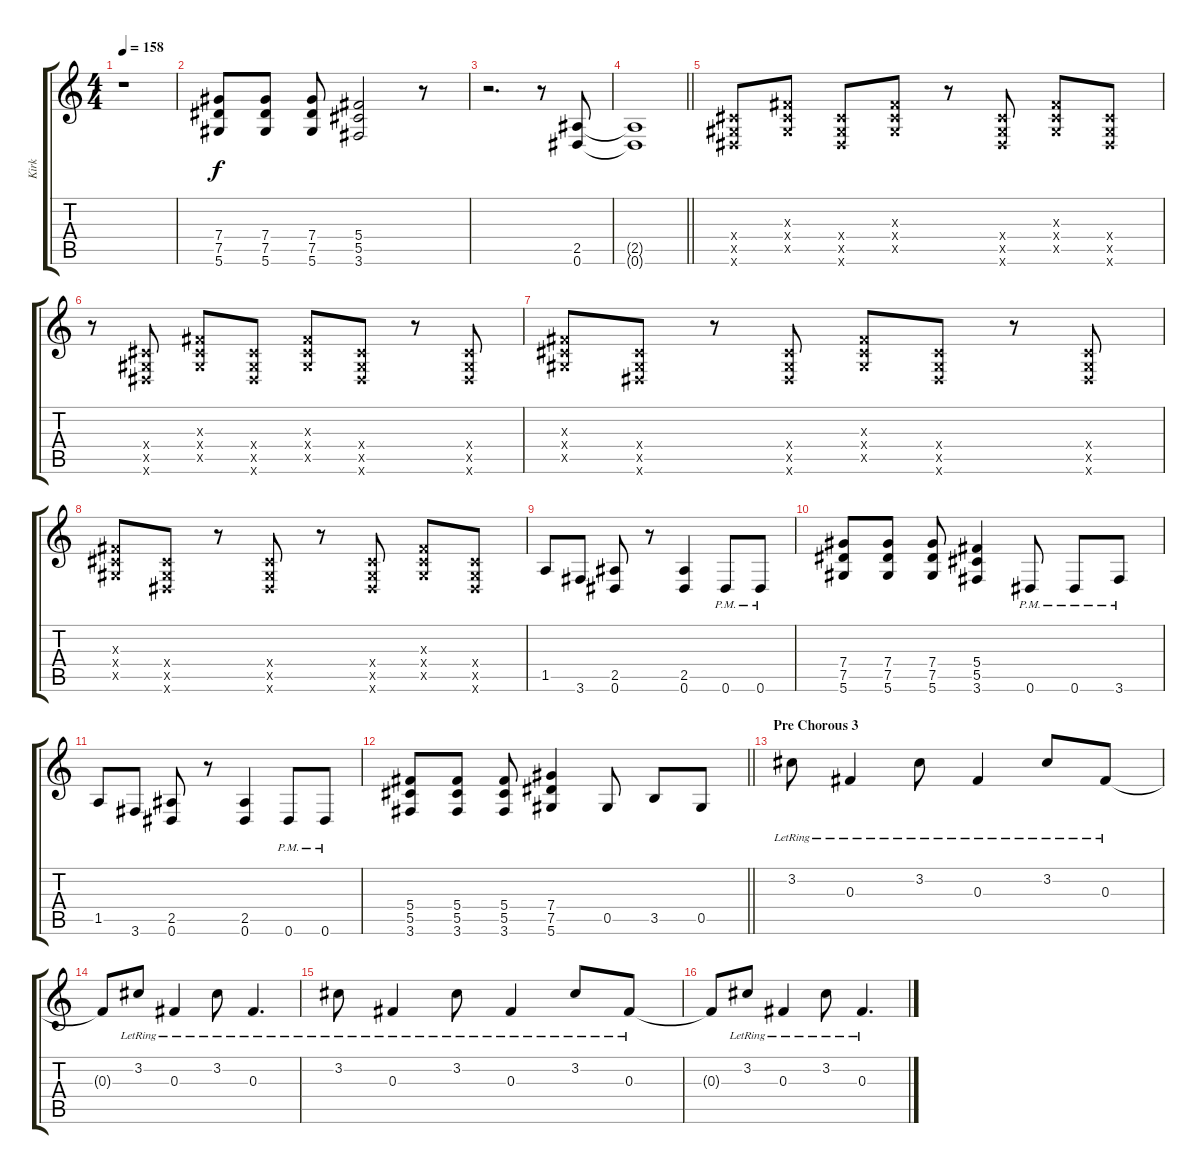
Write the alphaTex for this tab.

\track ("Kirk" "Kirk") {instrument distortionguitar}
\staff {score tabs}
\tuning (Eb4 Bb3 Gb3 Db3 Ab2 Eb2) {hide}
\ts (4 4)
\tempo 158
\clef g2
\ks c
r.1{dy f} |
(7.4 7.5 5.6).8 (7.4 7.5 5.6).8 (7.4 7.5 5.6).8 (5.4 5.5 3.6).2 r.8 |
r.2{d} r.8 (2.5 0.6).8 |
\barLineRight lightlight
(2.5{t} 0.6{t}).1 |
\section ("" "")
(0.4{x} 0.5{x} 0.6{x}).8 (0.3{x} 0.4{x} 0.5{x}).8 (0.4{x} 0.5{x} 0.6{x}).8 (0.3{x} 0.4{x} 0.5{x}).8 r.8 (0.4{x} 0.5{x} 0.6{x}).8 (0.3{x} 0.4{x} 0.5{x}).8 (0.4{x} 0.5{x} 0.6{x}).8 |
r.8 (0.4{x} 0.5{x} 0.6{x}).8 (0.3{x} 0.4{x} 0.5{x}).8 (0.4{x} 0.5{x} 0.6{x}).8 (0.3{x} 0.4{x} 0.5{x}).8 (0.4{x} 0.5{x} 0.6{x}).8 r.8 (0.4{x} 0.5{x} 0.6{x}).8 |
(0.3{x} 0.4{x} 0.5{x}).8 (0.4{x} 0.5{x} 0.6{x}).8 r.8 (0.4{x} 0.5{x} 0.6{x}).8 (0.3{x} 0.4{x} 0.5{x}).8 (0.4{x} 0.5{x} 0.6{x}).8 r.8 (0.4{x} 0.5{x} 0.6{x}).8 |
(0.3{x} 0.4{x} 0.5{x}).8 (0.4{x} 0.5{x} 0.6{x}).8 r.8 (0.4{x} 0.5{x} 0.6{x}).8 r.8 (0.4{x} 0.5{x} 0.6{x}).8 (0.3{x} 0.4{x} 0.5{x}).8 (0.4{x} 0.5{x} 0.6{x}).8 |
1.5.8 3.6.8 (2.5 0.6).8 r.8 (2.5 0.6).4 0.6{pm}.8 0.6{pm}.8 |
(7.4 7.5 5.6).8 (7.4 7.5 5.6).8 (7.4 7.5 5.6).8 (5.4 5.5 3.6).4 0.6{pm}.8 0.6{pm}.8 3.6{pm}.8 |
1.5.8 3.6.8 (2.5 0.6).8 r.8 (2.5 0.6).4 0.6{pm}.8 0.6{pm}.8 |
\barLineRight lightlight
(5.4 5.5 3.6).8 (5.4 5.5 3.6).8 (5.4 5.5 3.6).8 (7.4 7.5 5.6).4 0.5.8 3.5.8 0.5.8 |
\section ("" "Pre Chorous 3")
3.2{lr}.8 0.3{lr}.4 3.2{lr}.8 0.3{lr}.4 3.2{lr}.8 0.3{lr}.8 |
0.3{t}.8 3.2{lr}.8 0.3{lr}.4 3.2{lr}.8 0.3{lr}.4{d} |
3.2{lr}.8 0.3{lr}.4 3.2{lr}.8 0.3{lr}.4 3.2{lr}.8 0.3{lr}.8 |
0.3{t}.8 3.2{lr}.8 0.3{lr}.4 3.2{lr}.8 0.3{lr}.4{d}
